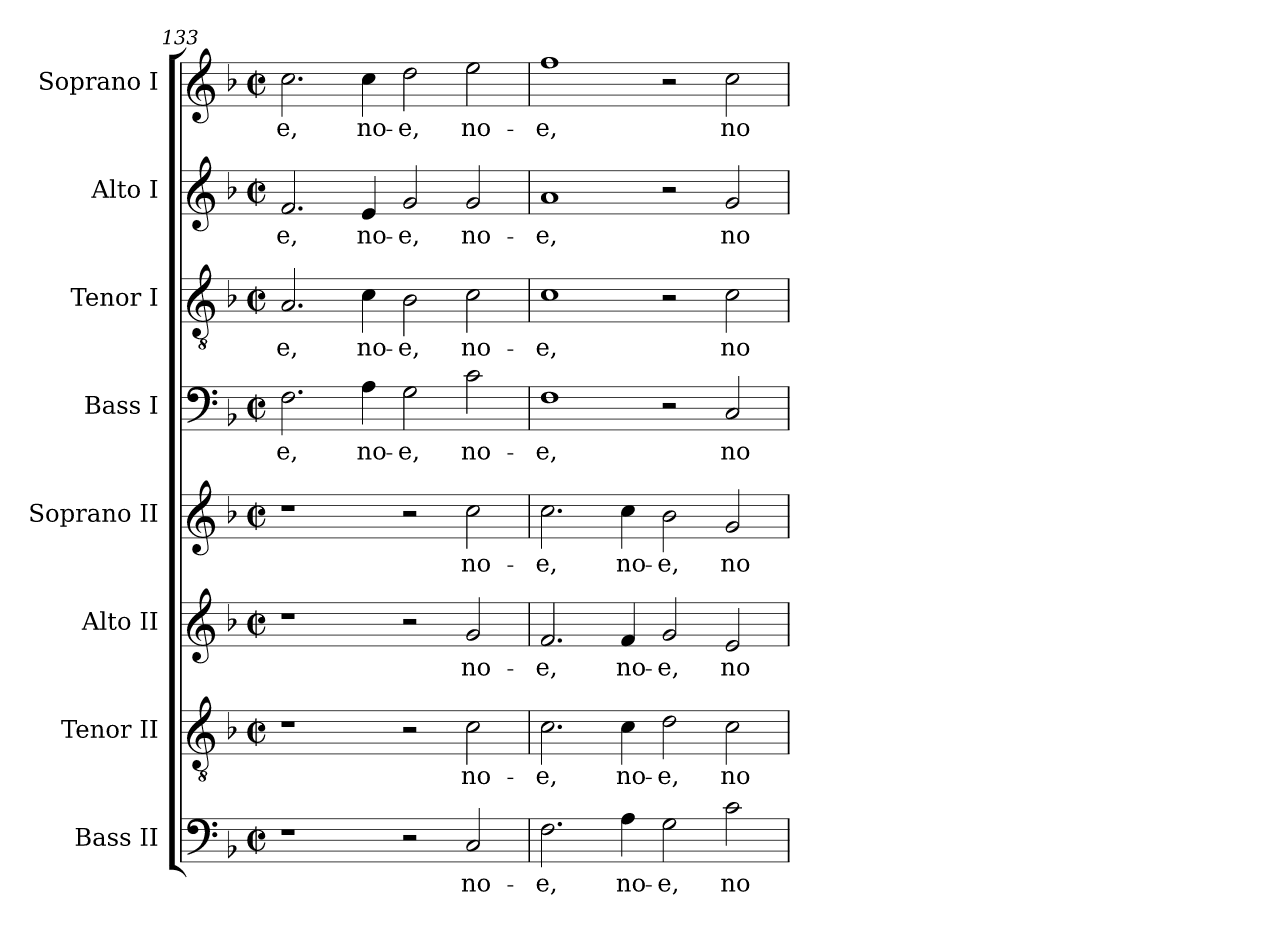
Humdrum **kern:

**kern	**text	**kern	**text	**kern	**text	**kern	**text	**kern	**text	**kern	**text	**kern	**text	**kern	**text
*part8	*part8	*part7	*part7	*part6	*part6	*part5	*part5	*part4	*part4	*part3	*part3	*part2	*part2	*part1	*part1
*staff8	*staff8	*staff7	*staff7	*staff6	*staff6	*staff5	*staff5	*staff4	*staff4	*staff3	*staff3	*staff2	*staff2	*staff1	*staff1
*I"Bass II	*	*I"Tenor II	*	*I"Alto II	*	*I"Soprano II	*	*I"Bass I	*	*I"Tenor I	*	*I"Alto I	*	*I"Soprano I	*
*I'B. II	*	*I'T. II	*	*I'A. II	*	*	*	*I'B. I	*	*I'T. I	*	*I'A. I	*	*	*
*clefF4	*	*clefGv2	*	*clefG2	*	*clefG2	*	*clefF4	*	*clefGv2	*	*clefG2	*	*clefG2	*
*	*	*ITrd7c12	*	*	*	*	*	*	*	*ITrd7c12	*	*	*	*	*
*k[b-]	*	*k[b-]	*	*k[b-]	*	*k[b-]	*	*k[b-]	*	*k[b-]	*	*k[b-]	*	*k[b-]	*
*F:	*	*F:	*	*F:	*	*F:	*	*F:	*	*F:	*	*F:	*	*F:	*
*M2/2	*	*M2/2	*	*M2/2	*	*M2/2	*	*M2/2	*	*M2/2	*	*M2/2	*	*M2/2	*
*met(c|)	*	*met(c|)	*	*met(c|)	*	*met(c|)	*	*met(c|)	*	*met(c|)	*	*met(c|)	*	*met(c|)	*
=133	=133	=133	=133	=133	=133	=133	=133	=133	=133	=133	=133	=133	=133	=133	=133
!	!	!	!	!	!	!	!	!	!LO:LY:b:color=#000000	!	!	!	!	!	!
!	!	!	!	!	!	!	!	!	!	!	!LO:LY:b:color=#000000	!	!	!	!
!	!	!	!	!	!	!	!	!	!	!	!	!	!LO:LY:b:color=#000000	!	!
!	!	!	!	!	!	!	!	!	!	!	!	!	!	!	!LO:LY:b:color=#000000
1r	.	1r	.	1r	.	1r	.	2.Fi\	-e,	2.AAi/	-e,	2.fi/	-e,	2.cci\	-e,
!	!	!	!	!	!	!	!	!	!LO:LY:b:color=#000000	!	!	!	!	!	!
!	!	!	!	!	!	!	!	!	!	!	!LO:LY:b:color=#000000	!	!	!	!
!	!	!	!	!	!	!	!	!	!	!	!	!	!LO:LY:b:color=#000000	!	!
!	!	!	!	!	!	!	!	!	!	!	!	!	!	!	!LO:LY:b:color=#000000
.	.	.	.	.	.	.	.	4Ai\	no-	4Ci\	no-	4ei/	no-	4cci\	no-
!	!	!	!	!	!	!	!	!	!LO:LY:b:color=#000000	!	!	!	!	!	!
!	!	!	!	!	!	!	!	!	!	!	!LO:LY:b:color=#000000	!	!	!	!
!	!	!	!	!	!	!	!	!	!	!	!	!	!LO:LY:b:color=#000000	!	!
!	!	!	!	!	!	!	!	!	!	!	!	!	!	!	!LO:LY:b:color=#000000
2r	.	2r	.	2r	.	2r	.	2Gi\	-e,	2BB-i\	-e,	2gi/	-e,	2ddi\	-e,
!	!LO:LY:b:color=#000000	!	!	!	!	!	!	!	!	!	!	!	!	!	!
!	!	!	!LO:LY:b:color=#000000	!	!	!	!	!	!	!	!	!	!	!	!
!	!	!	!	!	!LO:LY:b:color=#000000	!	!	!	!	!	!	!	!	!	!
!	!	!	!	!	!	!	!LO:LY:b:color=#000000	!	!	!	!	!	!	!	!
!	!	!	!	!	!	!	!	!	!LO:LY:b:color=#000000	!	!	!	!	!	!
!	!	!	!	!	!	!	!	!	!	!	!LO:LY:b:color=#000000	!	!	!	!
!	!	!	!	!	!	!	!	!	!	!	!	!	!LO:LY:b:color=#000000	!	!
!	!	!	!	!	!	!	!	!	!	!	!	!	!	!	!LO:LY:b:color=#000000
2Ci/	no-	2Ci\	no-	2gi/	no-	2cci\	no-	2ci\	no-	2Ci\	no-	2gi/	no-	2eei\	no-
!!LO:PB:g=z
=134	=134	=134	=134	=134	=134	=134	=134	=134	=134	=134	=134	=134	=134	=134	=134
!	!LO:LY:b:color=#000000	!	!	!	!	!	!	!	!	!	!	!	!	!	!
!	!	!	!LO:LY:b:color=#000000	!	!	!	!	!	!	!	!	!	!	!	!
!	!	!	!	!	!LO:LY:b:color=#000000	!	!	!	!	!	!	!	!	!	!
!	!	!	!	!	!	!	!LO:LY:b:color=#000000	!	!	!	!	!	!	!	!
!	!	!	!	!	!	!	!	!	!LO:LY:b:color=#000000	!	!	!	!	!	!
!	!	!	!	!	!	!	!	!	!	!	!LO:LY:b:color=#000000	!	!	!	!
!	!	!	!	!	!	!	!	!	!	!	!	!	!LO:LY:b:color=#000000	!	!
!	!	!	!	!	!	!	!	!	!	!	!	!	!	!	!LO:LY:b:color=#000000
2.Fi\	-e,	2.Ci\	-e,	2.fi/	-e,	2.cci\	-e,	1Fi	-e,	1Ci	-e,	1ai	-e,	1ffi	-e,
!	!LO:LY:b:color=#000000	!	!	!	!	!	!	!	!	!	!	!	!	!	!
!	!	!	!LO:LY:b:color=#000000	!	!	!	!	!	!	!	!	!	!	!	!
!	!	!	!	!	!LO:LY:b:color=#000000	!	!	!	!	!	!	!	!	!	!
!	!	!	!	!	!	!	!LO:LY:b:color=#000000	!	!	!	!	!	!	!	!
4Ai\	no-	4Ci\	no-	4fi/	no-	4cci\	no-	.	.	.	.	.	.	.	.
!	!LO:LY:b:color=#000000	!	!	!	!	!	!	!	!	!	!	!	!	!	!
!	!	!	!LO:LY:b:color=#000000	!	!	!	!	!	!	!	!	!	!	!	!
!	!	!	!	!	!LO:LY:b:color=#000000	!	!	!	!	!	!	!	!	!	!
!	!	!	!	!	!	!	!LO:LY:b:color=#000000	!	!	!	!	!	!	!	!
2Gi\	-e,	2Di\	-e,	2gi/	-e,	2b-i\	-e,	2r	.	2r	.	2r	.	2r	.
!	!LO:LY:b:color=#000000	!	!	!	!	!	!	!	!	!	!	!	!	!	!
!	!	!	!LO:LY:b:color=#000000	!	!	!	!	!	!	!	!	!	!	!	!
!	!	!	!	!	!LO:LY:b:color=#000000	!	!	!	!	!	!	!	!	!	!
!	!	!	!	!	!	!	!LO:LY:b:color=#000000	!	!	!	!	!	!	!	!
!	!	!	!	!	!	!	!	!	!LO:LY:b:color=#000000	!	!	!	!	!	!
!	!	!	!	!	!	!	!	!	!	!	!LO:LY:b:color=#000000	!	!	!	!
!	!	!	!	!	!	!	!	!	!	!	!	!	!LO:LY:b:color=#000000	!	!
!	!	!	!	!	!	!	!	!	!	!	!	!	!	!	!LO:LY:b:color=#000000
2ci\	no-	2Ci\	no-	2ei/	no-	2gi/	no-	2Ci/	no-	2Ci\	no-	2gi/	no-	2cci\	no-
=	=	=	=	=	=	=	=	=	=	=	=	=	=	=	=
*-	*-	*-	*-	*-	*-	*-	*-	*-	*-	*-	*-	*-	*-	*-	*-
